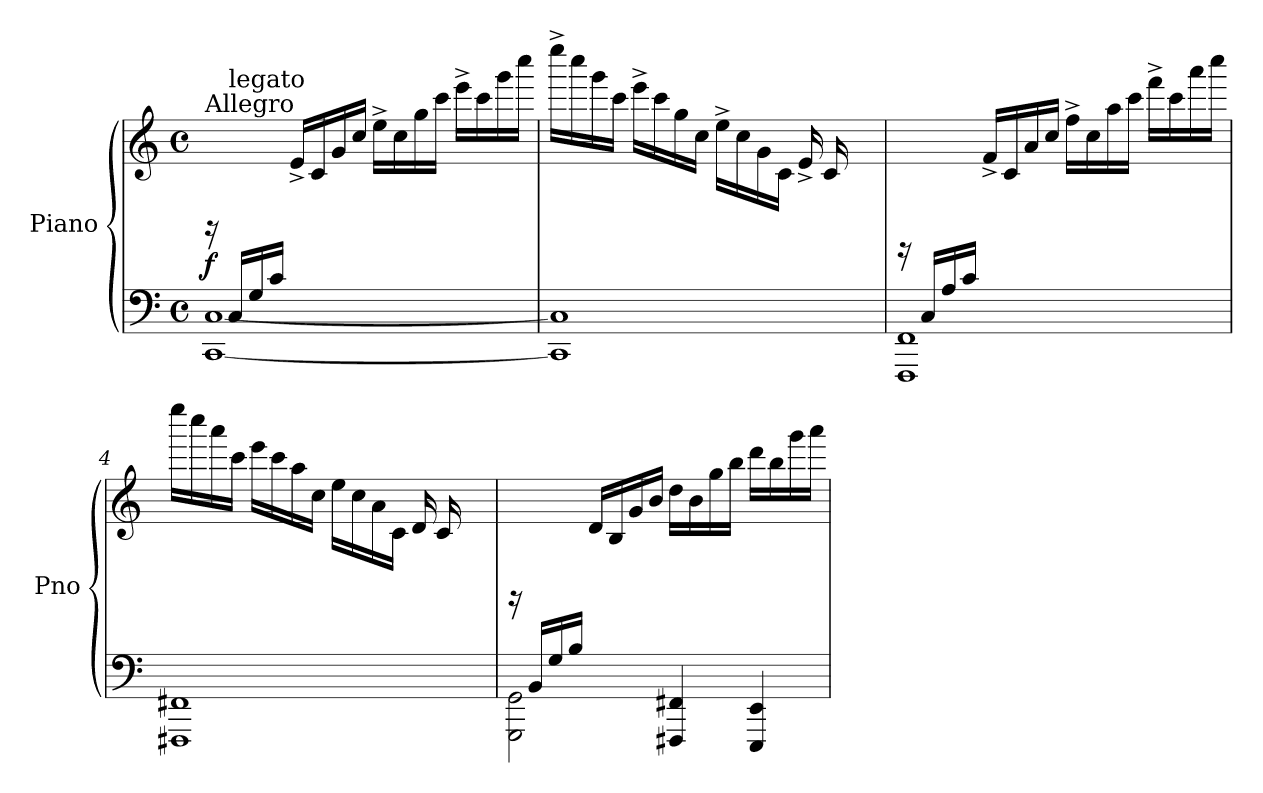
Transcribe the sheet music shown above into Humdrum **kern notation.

**kern	**kern	**dynam
*part1	*part1	*part1
*staff2	*staff1	*staff1/2
*I"Piano	*	*
*I'Pno	*	*
*clefF4	*clefG2	*
*k[]	*k[]	*
*C:	*C:	*
*M4/4	*M4/4	*
*met(c)	*met(c)	*
*MM176	*MM176	*
=1	=1	=1
*^	*	*
!	!	!LO:TX:a:t=Allegro	!
!	!	!	!LO:DY:b
16ryy	[1CC [1C	16rGG	f
!	!	!LO:TX:a:t=legato	!
16C/LL	.	8.ryy	.
16G/	.	.	.
16c/JJ	.	.	.
2.ryy	.	16e^/LL	.
.	.	16c/	.
.	.	16g/	.
.	.	16cc/JJ	.
.	.	16ee^\LL	.
.	.	16cc\	.
.	.	16gg\	.
.	.	16ccc\JJ	.
.	.	16eee^\LL	.
.	.	16ccc\	.
.	.	16ggg\	.
.	.	16cccc\JJ	.
=2	=2	=2	=2
2..ryy	1CC] 1C]	16eeee^\LL	.
.	.	16cccc\	.
.	.	16ggg\	.
.	.	16ccc\JJ	.
.	.	16eee^\LL	.
.	.	16ccc\	.
.	.	16gg\	.
.	.	16cc\JJ	.
.	.	16ee^\LL	.
.	.	16cc\	.
.	.	16g\	.
.	.	16c\JJ	.
.	.	16e^/LL	.
.	.	16c/	.
16G/	.	8ryy	.
16C/JJ	.	.	.
!!LO:LB:g=z
=3	=3	=3	=3
16ryy	1FFF 1FF	16rCC	.
16C/LL	.	8.ryy	.
16A/	.	.	.
16c/JJ	.	.	.
2.ryy	.	16f^/LL	.
.	.	16c/	.
.	.	16a/	.
.	.	16cc/JJ	.
.	.	16ff^\LL	.
.	.	16cc\	.
.	.	16aa\	.
.	.	16ccc\JJ	.
.	.	16fff^\LL	.
.	.	16ccc\	.
.	.	16aaa\	.
.	.	16cccc\JJ	.
=4	=4	=4	=4
2..ryy	1FFF#X 1FF#X	16eeee\LL	.
.	.	16cccc\	.
.	.	16aaa\	.
.	.	16ccc\JJ	.
.	.	16eee\LL	.
.	.	16ccc\	.
.	.	16aa\	.
.	.	16cc\JJ	.
.	.	16ee\LL	.
.	.	16cc\	.
.	.	16a\	.
.	.	16c\JJ	.
.	.	16d/LL	.
.	.	16c/	.
16A/	.	8ryy	.
16C/JJ	.	.	.
=5	=5	=5	=5
16ryy	2GGG\ 2GG\	16rEE	.
16BB/LL	.	8.ryy	.
16G/	.	.	.
16B/JJ	.	.	.
2.ryy	.	16d/LL	.
.	.	16B/	.
.	.	16g/	.
.	.	16b/JJ	.
.	4FFF#X/ 4FF#X/	16dd\LL	.
.	.	16b\	.
.	.	16gg\	.
.	.	16bb\JJ	.
.	4EEE/ 4EE/	16ddd\LL	.
.	.	16bb\	.
.	.	16ggg\	.
.	.	16aaa\JJ	.
*v	*v	*	*
=	=	=
*-	*-	*-
